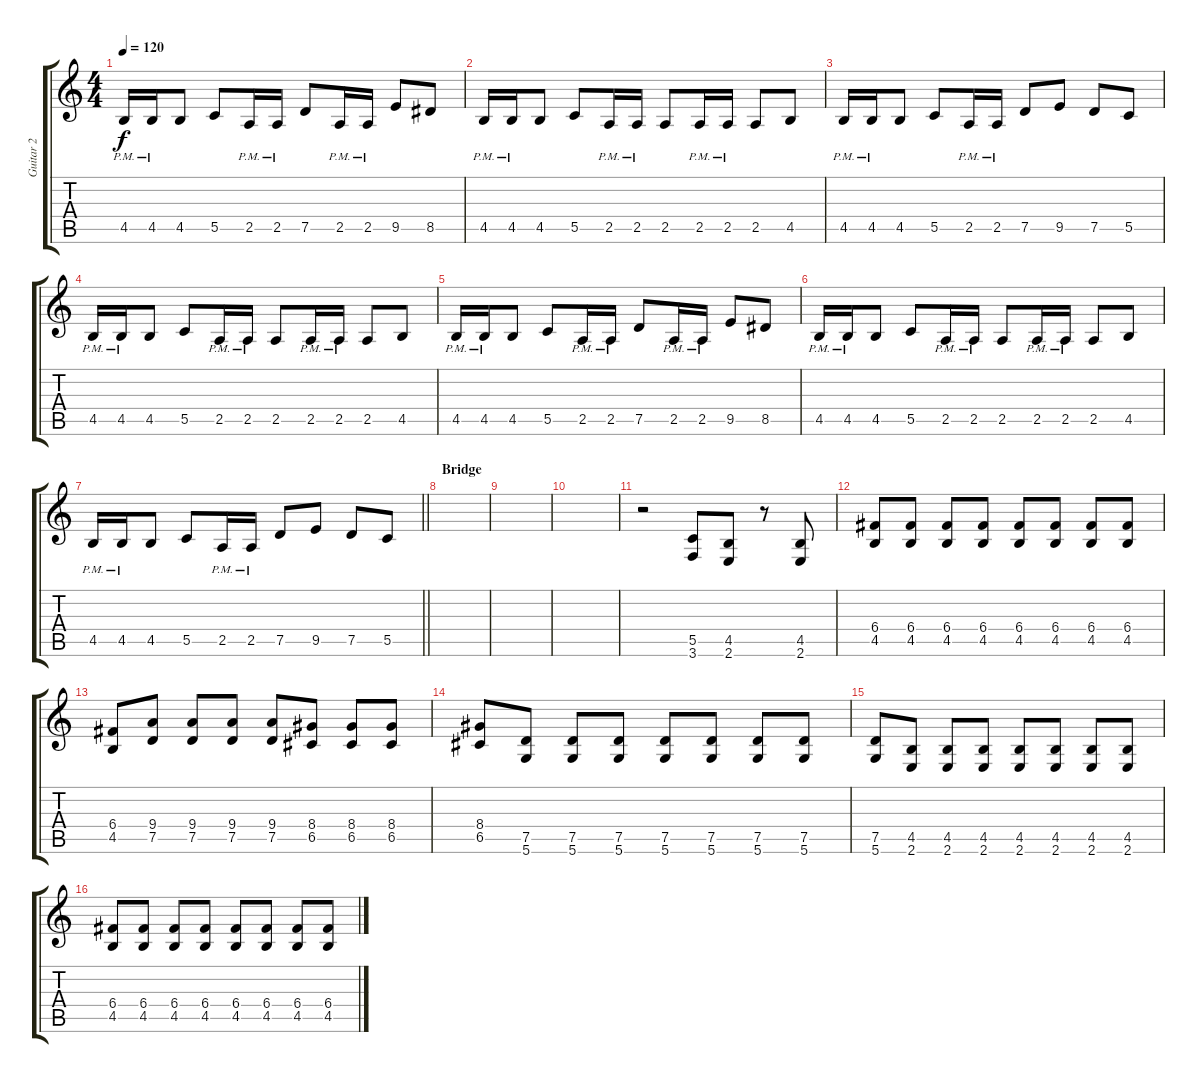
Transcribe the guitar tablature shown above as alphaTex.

\track ("Guitar 2" "Guitar 2") {instrument distortionguitar}
\staff {score tabs}
\tuning (D4 A3 F3 C3 G2 D2) {hide}
\ts (4 4)
\tempo 120
\clef g2
\ks c
4.5{pm}.16{dy f} 4.5{pm}.16 4.5.8 5.5.8 2.5{pm}.16 2.5{pm}.16 7.5.8 2.5{pm}.16 2.5{pm}.16 9.5.8 8.5.8 |
4.5{pm}.16 4.5{pm}.16 4.5.8 5.5.8 2.5{pm}.16 2.5{pm}.16 2.5.8 2.5{pm}.16 2.5{pm}.16 2.5.8 4.5.8 |
4.5{pm}.16 4.5{pm}.16 4.5.8 5.5.8 2.5{pm}.16 2.5{pm}.16 7.5.8 9.5.8 7.5.8 5.5.8 |
4.5{pm}.16 4.5{pm}.16 4.5.8 5.5.8 2.5{pm}.16 2.5{pm}.16 2.5.8 2.5{pm}.16 2.5{pm}.16 2.5.8 4.5.8 |
4.5{pm}.16 4.5{pm}.16 4.5.8 5.5.8 2.5{pm}.16 2.5{pm}.16 7.5.8 2.5{pm}.16 2.5{pm}.16 9.5.8 8.5.8 |
4.5{pm}.16 4.5{pm}.16 4.5.8 5.5.8 2.5{pm}.16 2.5{pm}.16 2.5.8 2.5{pm}.16 2.5{pm}.16 2.5.8 4.5.8 |
\barLineRight lightlight
4.5{pm}.16 4.5{pm}.16 4.5.8 5.5.8 2.5{pm}.16 2.5{pm}.16 7.5.8 9.5.8 7.5.8 5.5.8 |
\section ("" "Bridge")
|
|
|
r.2 (5.5 3.6).8 (4.5 2.6).8 r.8 (4.5 2.6).8 |
(6.4 4.5).8 (6.4 4.5).8 (6.4 4.5).8 (6.4 4.5).8 (6.4 4.5).8 (6.4 4.5).8 (6.4 4.5).8 (6.4 4.5).8 |
(6.4 4.5).8 (9.4 7.5).8 (9.4 7.5).8 (9.4 7.5).8 (9.4 7.5).8 (8.4 6.5).8 (8.4 6.5).8 (8.4 6.5).8 |
(8.4 6.5).8 (7.5 5.6).8 (7.5 5.6).8 (7.5 5.6).8 (7.5 5.6).8 (7.5 5.6).8 (7.5 5.6).8 (7.5 5.6).8 |
(7.5 5.6).8 (4.5 2.6).8 (4.5 2.6).8 (4.5 2.6).8 (4.5 2.6).8 (4.5 2.6).8 (4.5 2.6).8 (4.5 2.6).8 |
(6.4 4.5).8 (6.4 4.5).8 (6.4 4.5).8 (6.4 4.5).8 (6.4 4.5).8 (6.4 4.5).8 (6.4 4.5).8 (6.4 4.5).8
